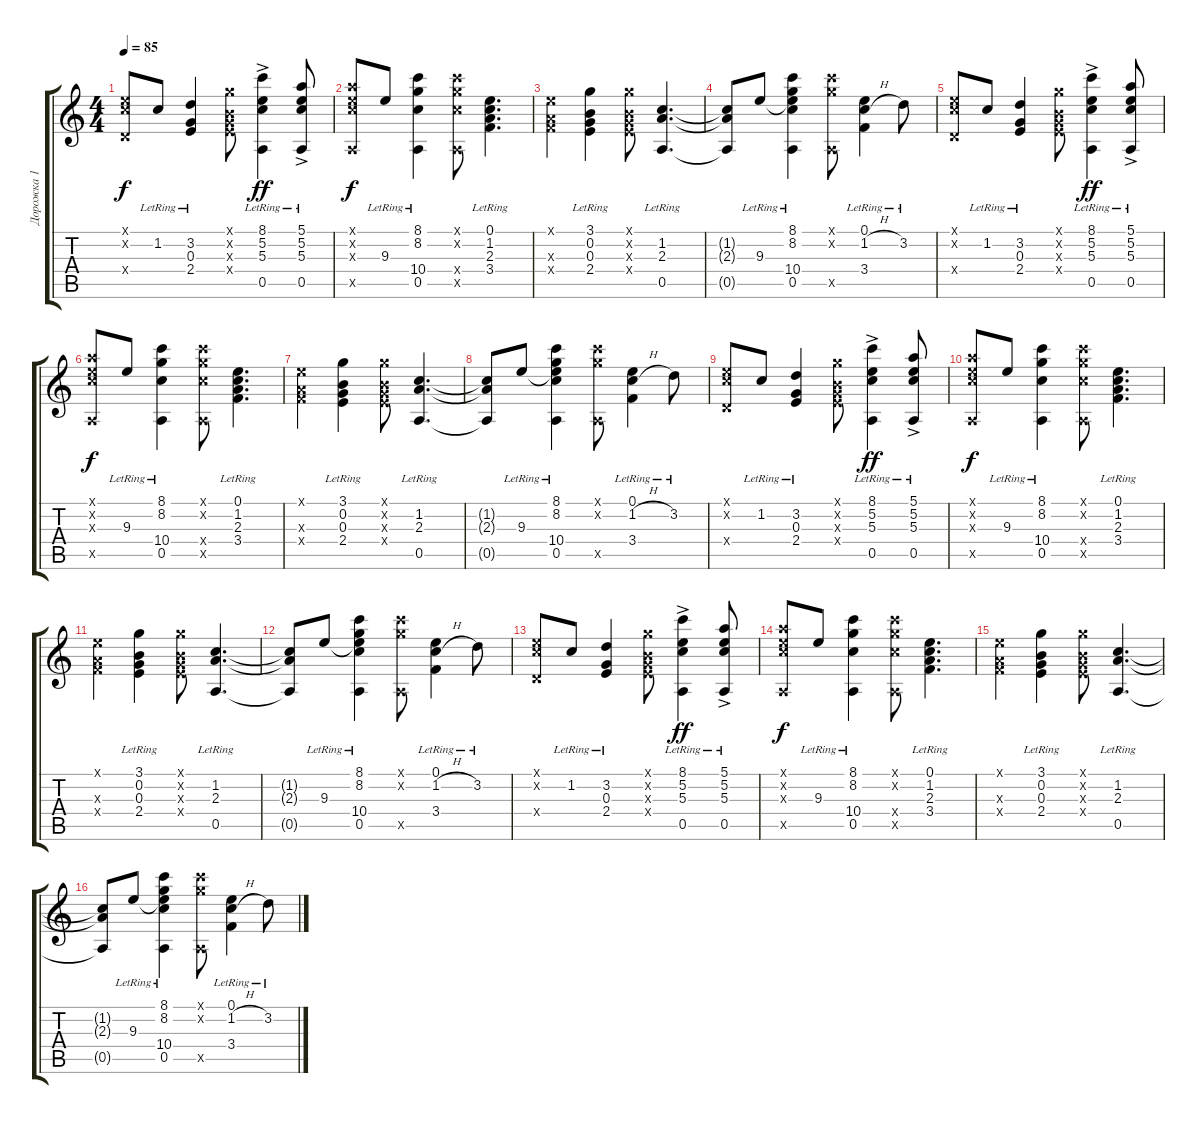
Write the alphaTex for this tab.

\track ("Дорожка 1" "Дорожка 1") {instrument acousticguitarsteel}
\staff {score tabs}
\tuning (E4 B3 G3 D3 A2 E2) {hide}
\ts (4 4)
\tempo 85
\clef g2
\ks c
(0.1{x} 1.2{x} 0.4{x}).8{dy f} 1.2{lr}.8 (3.2{lr} 0.3{lr} 2.4{lr}).4 (3.1{x} 0.2{x} 0.3{x} 2.4{x}).8 (8.1{ac lr} 5.2{lr} 5.3{lr} 0.5{lr}).4{dy ff} (5.1{ac lr} 5.2{lr} 5.3{lr} 0.5{lr}).8 |
(5.1{x} 5.2{x} 5.3{x} 0.5{x}).8{dy f} 9.3{lr}.8 (8.1{lr} 8.2{lr} 10.4{lr} 0.5{lr}).4 (8.1{x} 8.2{x} 10.4{x} 0.5{x}).8 (0.1{lr} 1.2{lr} 2.3{lr} 3.4{lr}).4{d} |
(0.1{x} 2.3{x} 3.4{x}).4 (3.1{lr} 0.2{lr} 0.3{lr} 2.4{lr}).4 (3.1{x} 0.2{x} 0.3{x} 2.4{x}).8 (1.2{lr} 2.3{lr} 0.5{lr}).4{d} |
(1.2{t} 2.3{t} 0.5{t}).8 9.3{lr}.8 (8.1{lr} 8.2{lr} 9.3{t} 10.4{lr} 0.5{lr}).4 (8.1{x} 8.2{x} 0.5{x}).8 (0.1{lr} 1.2{h lr} 3.4{lr}).4 3.2{lr}.8 |
(0.1{x} 1.2{x} 0.4{x}).8 1.2{lr}.8 (3.2{lr} 0.3{lr} 2.4{lr}).4 (3.1{x} 0.2{x} 0.3{x} 2.4{x}).8 (8.1{ac lr} 5.2{lr} 5.3{lr} 0.5{lr}).4{dy ff} (5.1{ac lr} 5.2{lr} 5.3{lr} 0.5{lr}).8 |
(5.1{x} 5.2{x} 5.3{x} 0.5{x}).8{dy f} 9.3{lr}.8 (8.1{lr} 8.2{lr} 10.4{lr} 0.5{lr}).4 (8.1{x} 8.2{x} 10.4{x} 0.5{x}).8 (0.1{lr} 1.2{lr} 2.3{lr} 3.4{lr}).4{d} |
(0.1{x} 2.3{x} 3.4{x}).4 (3.1{lr} 0.2{lr} 0.3{lr} 2.4{lr}).4 (3.1{x} 0.2{x} 0.3{x} 2.4{x}).8 (1.2{lr} 2.3{lr} 0.5{lr}).4{d} |
(1.2{t} 2.3{t} 0.5{t}).8 9.3{lr}.8 (8.1{lr} 8.2{lr} 9.3{t} 10.4{lr} 0.5{lr}).4 (8.1{x} 8.2{x} 0.5{x}).8 (0.1{lr} 1.2{h lr} 3.4{lr}).4 3.2{lr}.8 |
(0.1{x} 1.2{x} 0.4{x}).8 1.2{lr}.8 (3.2{lr} 0.3{lr} 2.4{lr}).4 (3.1{x} 0.2{x} 0.3{x} 2.4{x}).8 (8.1{ac lr} 5.2{lr} 5.3{lr} 0.5{lr}).4{dy ff} (5.1{ac lr} 5.2{lr} 5.3{lr} 0.5{lr}).8 |
(5.1{x} 5.2{x} 5.3{x} 0.5{x}).8{dy f} 9.3{lr}.8 (8.1{lr} 8.2{lr} 10.4{lr} 0.5{lr}).4 (8.1{x} 8.2{x} 10.4{x} 0.5{x}).8 (0.1{lr} 1.2{lr} 2.3{lr} 3.4{lr}).4{d} |
(0.1{x} 2.3{x} 3.4{x}).4 (3.1{lr} 0.2{lr} 0.3{lr} 2.4{lr}).4 (3.1{x} 0.2{x} 0.3{x} 2.4{x}).8 (1.2{lr} 2.3{lr} 0.5{lr}).4{d} |
(1.2{t} 2.3{t} 0.5{t}).8 9.3{lr}.8 (8.1{lr} 8.2{lr} 9.3{t} 10.4{lr} 0.5{lr}).4 (8.1{x} 8.2{x} 0.5{x}).8 (0.1{lr} 1.2{h lr} 3.4{lr}).4 3.2{lr}.8 |
(0.1{x} 1.2{x} 0.4{x}).8 1.2{lr}.8 (3.2{lr} 0.3{lr} 2.4{lr}).4 (3.1{x} 0.2{x} 0.3{x} 2.4{x}).8 (8.1{ac lr} 5.2{lr} 5.3{lr} 0.5{lr}).4{dy ff} (5.1{ac lr} 5.2{lr} 5.3{lr} 0.5{lr}).8 |
(5.1{x} 5.2{x} 5.3{x} 0.5{x}).8{dy f} 9.3{lr}.8 (8.1{lr} 8.2{lr} 10.4{lr} 0.5{lr}).4 (8.1{x} 8.2{x} 10.4{x} 0.5{x}).8 (0.1{lr} 1.2{lr} 2.3{lr} 3.4{lr}).4{d} |
(0.1{x} 2.3{x} 3.4{x}).4 (3.1{lr} 0.2{lr} 0.3{lr} 2.4{lr}).4 (3.1{x} 0.2{x} 0.3{x} 2.4{x}).8 (1.2{lr} 2.3{lr} 0.5{lr}).4{d} |
(1.2{t} 2.3{t} 0.5{t}).8 9.3{lr}.8 (8.1{lr} 8.2{lr} 9.3{t} 10.4{lr} 0.5{lr}).4 (8.1{x} 8.2{x} 0.5{x}).8 (0.1{lr} 1.2{h lr} 3.4{lr}).4 3.2{lr}.8
